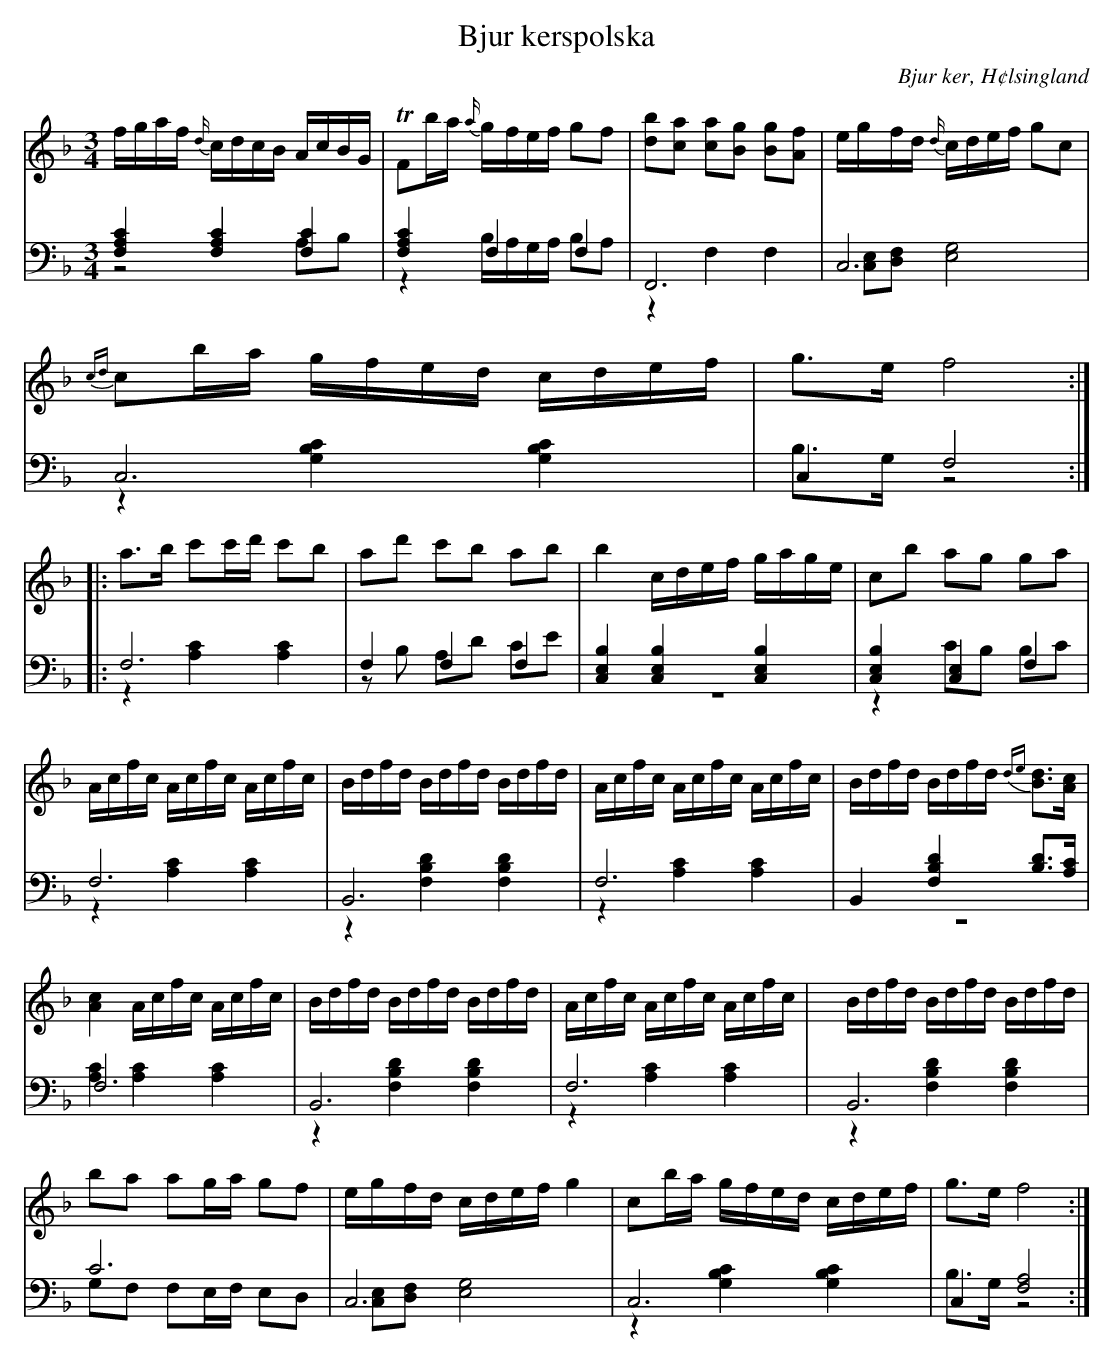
X:1
T: Bjur kerspolska
O: Bjur ker, H¢lsingland
M: 3/4
L: 1/16
K: F
V:1
V:2
V:3 merge
V:1
fgaf {d/}cdcB AcBG|TF2ba {a/}gfef g2f2|[d2b2][c2a2] [c2a2][B2g2] [B2g2][A2f2] |egfd {d/}cdef g2c2|
{cd}c2ba gfed cdef|g2>e2 f8:|
|:a2>b2 c'2c'd' c'2b2|a2d'2 c'2b2 a2b2|b4 cdef gage|c2b2 a2g2 g2a2|
Acfc Acfc Acfc|Bdfd Bdfd Bdfd|Acfc Acfc Acfc|Bdfd Bdfd {de}[B2d2]>[A2c2]|
[A4c4] Acfc Acfc|Bdfd Bdfd Bdfd|Acfc Acfc Acfc|Bdfd Bdfd Bdfd|
b2a2 a2ga g2f2|egfd cdef g4|c2ba gfed cdef|g2>e2 f8:|
V:2 clef=bass
[F,4A,4C4] [F,4A,4C4] [F,4C4]|[F,4A,4C4] F,4 F,4|F,,12|C,12|
C,12|C,4 F,8:|
|:F,12|F,4 F,4 F,4|[C,4E,4B,4] [C,4E,4B,4] [C,4E,4B,4]|[C,4E,4B,4] [C,4E,4] F,4|
F,12|B,,12|F,12|B,,4 [F,4B,4D4] [B,2D2]>[A,2C2]|
F,12|B,,12|F,12|B,,12|
C12|C,12|C,12|C,4 [F,8A,8]:|
V:3 clef=bass
z8 A,2B,2|z4 B,A,G,A, B,2A,2|z4 F,4 F,4|[C,2E,2][D,2F,2] [E,8G,8]|
z4 [G,4B,4C4] [G,4B,4C4]|B,2>G,2 z8:|
|:z4 [A,4C4] [A,4C4]|z2B,2 A,2D2 C2E2|z12|z4 C2B,2 B,2C2|
z4 [A,4C4] [A,4C4]|z4 [F,4B,4D4] [F,4B,4D4]|z4 [A,4C4] [A,4C4]|z12|
[A,4C4] [A,4C4] [A,4C4]|z4 [F,4B,4D4] [F,4B,4D4]|z4 [A,4C4] [A,4C4]|
|z4 [F,4B,4D4] [F,4B,4D4]|G,2F,2 F,2E,F, E,2D,2|[C,2E,2][D,2F,2] [E,8G,8]|z4 [G,4B,4C4] [G,4B,4C4]|B,2>G,2 z8:|
